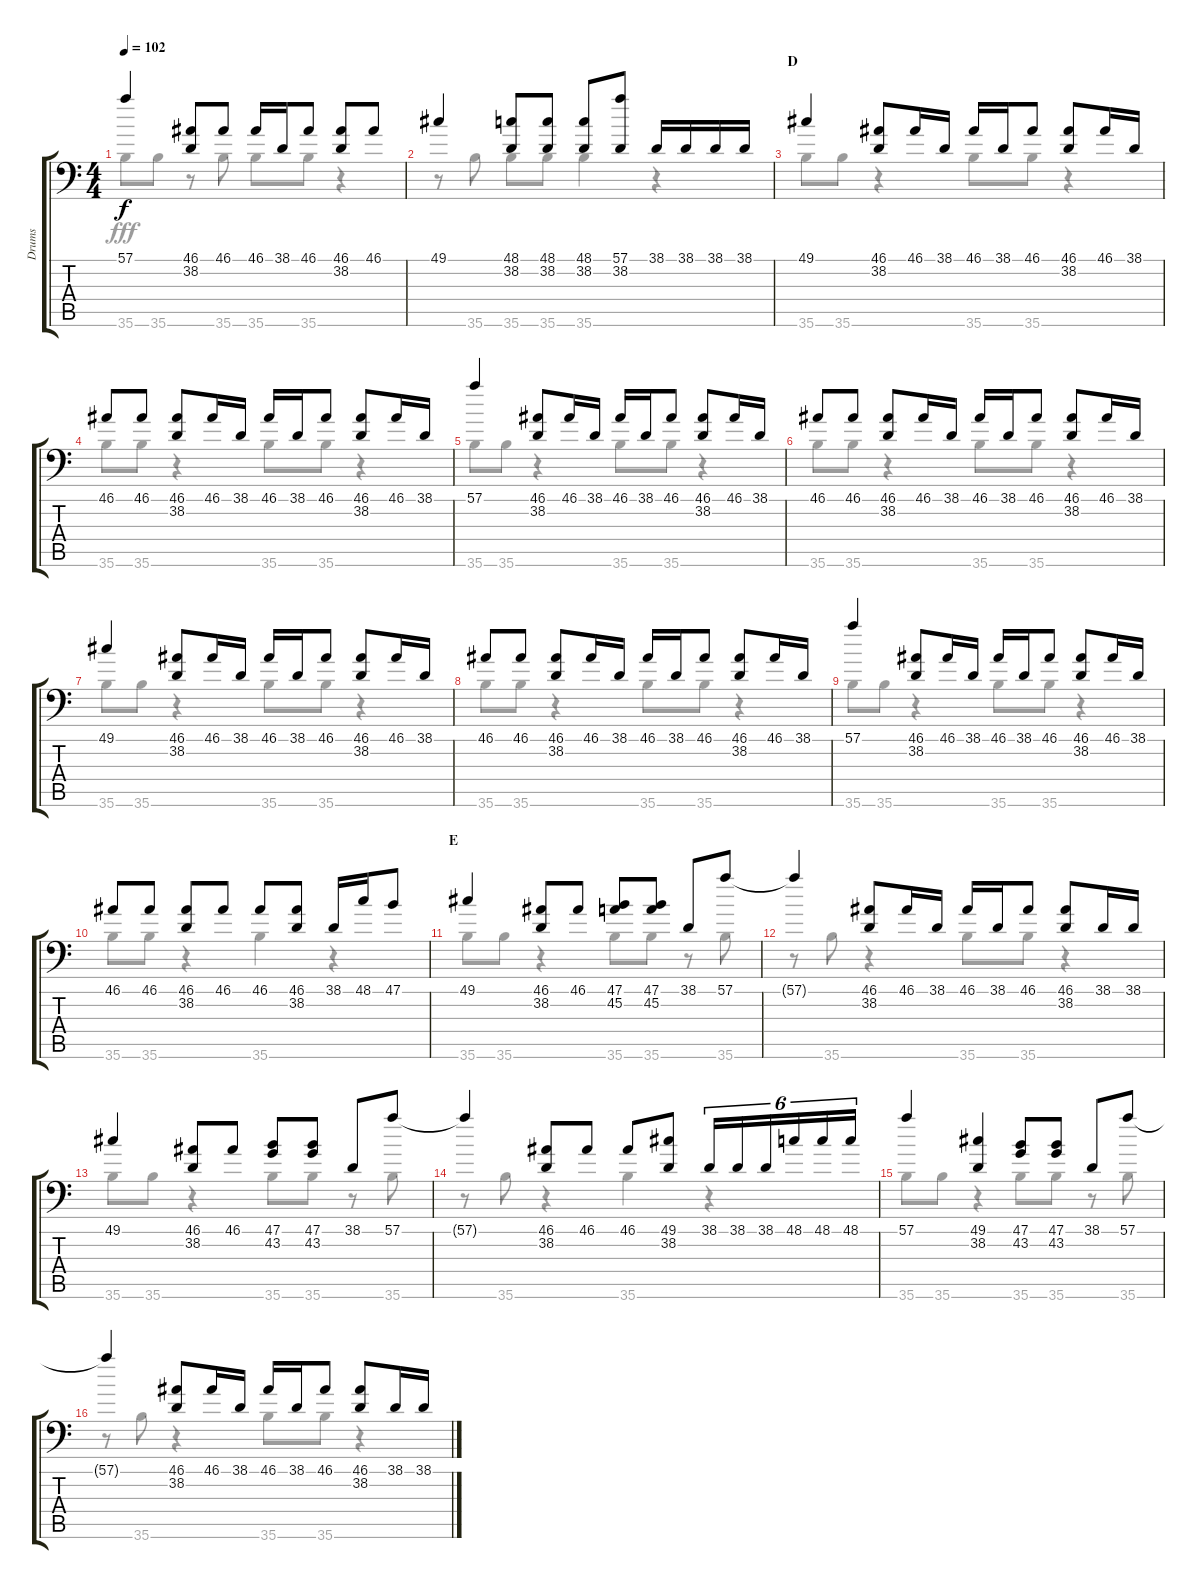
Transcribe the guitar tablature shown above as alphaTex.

\track ("Drums" "Drums") {instrument acousticgrandpiano}
\staff {score tabs}
\tuning (C-1 C-1 C-1 C-1 C-1 C-1) {hide}
\voice
\ts (4 4)
\tempo 102
\clef f4
\ks c
57.1.4{dy f} (46.1 38.2).8 46.1.8 46.1.16 38.1.16 46.1.8 (46.1 38.2).8 46.1.8 |
49.1.4 (48.1 38.2).8 (48.1 38.2).8 (48.1 38.2).8 (57.1 38.2).8 38.1.16 38.1.16 38.1.16 38.1.16 |
\section ("" "D")
49.1.4 (46.1 38.2).8 46.1.16 38.1.16 46.1.16 38.1.16 46.1.8 (46.1 38.2).8 46.1.16 38.1.16 |
46.1.8 46.1.8 (46.1 38.2).8 46.1.16 38.1.16 46.1.16 38.1.16 46.1.8 (46.1 38.2).8 46.1.16 38.1.16 |
57.1.4 (46.1 38.2).8 46.1.16 38.1.16 46.1.16 38.1.16 46.1.8 (46.1 38.2).8 46.1.16 38.1.16 |
46.1.8 46.1.8 (46.1 38.2).8 46.1.16 38.1.16 46.1.16 38.1.16 46.1.8 (46.1 38.2).8 46.1.16 38.1.16 |
49.1.4 (46.1 38.2).8 46.1.16 38.1.16 46.1.16 38.1.16 46.1.8 (46.1 38.2).8 46.1.16 38.1.16 |
46.1.8 46.1.8 (46.1 38.2).8 46.1.16 38.1.16 46.1.16 38.1.16 46.1.8 (46.1 38.2).8 46.1.16 38.1.16 |
57.1.4 (46.1 38.2).8 46.1.16 38.1.16 46.1.16 38.1.16 46.1.8 (46.1 38.2).8 46.1.16 38.1.16 |
46.1.8 46.1.8 (46.1 38.2).8 46.1.8 46.1.8 (46.1 38.2).8 38.1.16 48.1.16 47.1.8 |
\section ("" "E")
49.1.4 (46.1 38.2).8 46.1.8 (47.1 45.2).8 (47.1 45.2).8 38.1.8 57.1.8 |
57.1{t}.4 (46.1 38.2).8 46.1.16 38.1.16 46.1.16 38.1.16 46.1.8 (46.1 38.2).8 38.1.16 38.1.16 |
49.1.4 (46.1 38.2).8 46.1.8 (47.1 43.2).8 (47.1 43.2).8 38.1.8 57.1.8 |
57.1{t}.4 (46.1 38.2).8 46.1.8 46.1.8 (49.1 38.2).8 38.1.16{tu (6 4)} 38.1.16{tu (6 4)} 38.1.16{tu (6 4)} 48.1.16{tu (6 4)} 48.1.16{tu (6 4)} 48.1.16{tu (6 4)} |
57.1.4 (49.1 38.2).4 (47.1 43.2).8 (47.1 43.2).8 38.1.8 57.1.8 |
57.1{t}.4 (46.1 38.2).8 46.1.16 38.1.16 46.1.16 38.1.16 46.1.8 (46.1 38.2).8 38.1.16 38.1.16
\voice
\clef f4
\ottava regular
\simile none
\ks c
35.6.8{dy fff} 35.6.8 r.8 35.6.8 35.6.8 35.6.8 r.4 |
r.8 35.6.8 35.6.8 35.6.8 35.6.4 r.4 |
35.6.8 35.6.8 r.4 35.6.8 35.6.8 r.4 |
35.6.8 35.6.8 r.4 35.6.8 35.6.8 r.4 |
35.6.8 35.6.8 r.4 35.6.8 35.6.8 r.4 |
35.6.8 35.6.8 r.4 35.6.8 35.6.8 r.4 |
35.6.8 35.6.8 r.4 35.6.8 35.6.8 r.4 |
35.6.8 35.6.8 r.4 35.6.8 35.6.8 r.4 |
35.6.8 35.6.8 r.4 35.6.8 35.6.8 r.4 |
35.6.8 35.6.8 r.4 35.6.4 r.4 |
35.6.8 35.6.8 r.4 35.6.8 35.6.8 r.8 35.6.8 |
r.8 35.6.8 r.4 35.6.8 35.6.8 r.4 |
35.6.8 35.6.8 r.4 35.6.8 35.6.8 r.8 35.6.8 |
r.8 35.6.8 r.4 35.6.4 r.4 |
35.6.8 35.6.8 r.4 35.6.8 35.6.8 r.8 35.6.8 |
r.8 35.6.8 r.4 35.6.8 35.6.8 r.4
